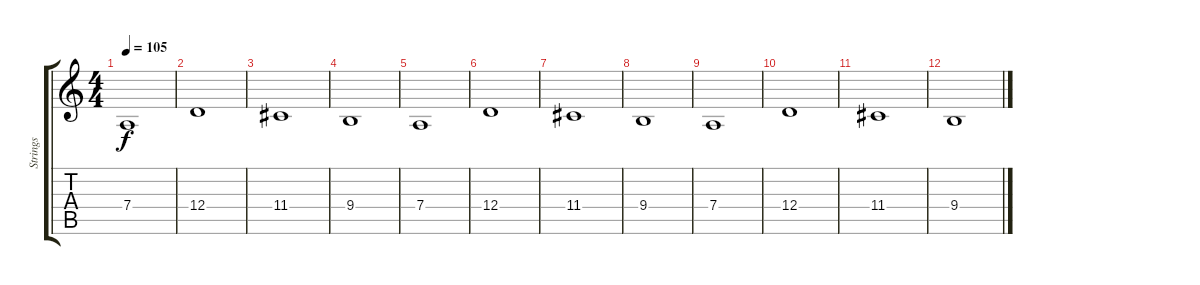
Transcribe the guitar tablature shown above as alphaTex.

\track ("Strings" "Strings") {instrument stringensemble1}
\staff {score tabs}
\tuning (E4 B3 G3 D3 A2 E2) {hide}
\ts (4 4)
\tempo 105
\clef g2
\ks c
7.4.1{dy f} |
12.4.1 |
11.4.1 |
9.4.1 |
7.4.1 |
12.4.1 |
11.4.1 |
9.4.1 |
7.4.1 |
12.4.1 |
11.4.1 |
9.4.1
